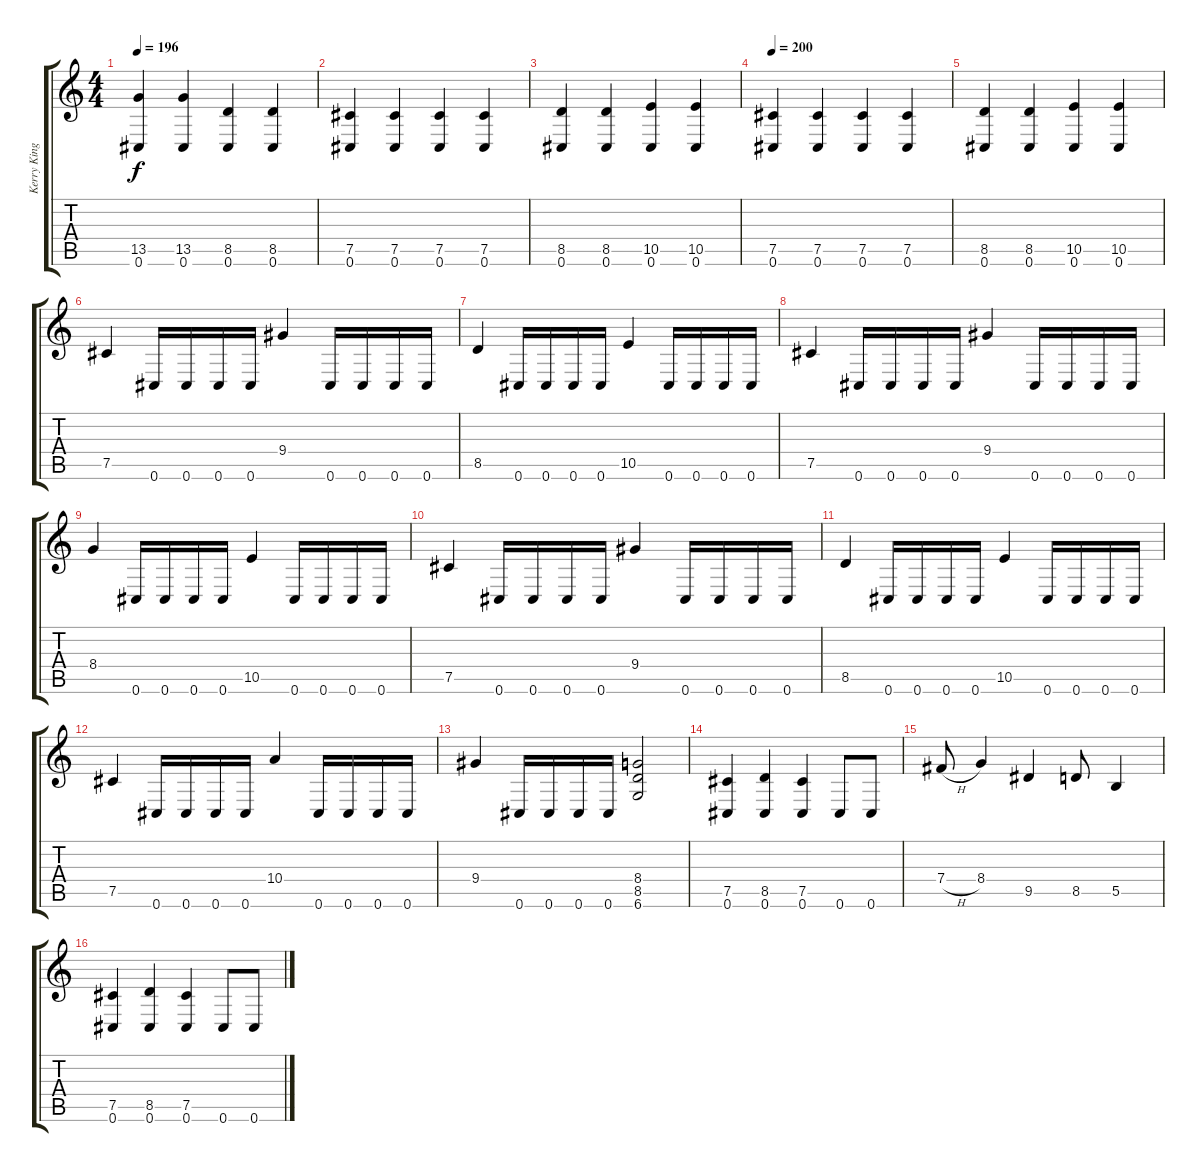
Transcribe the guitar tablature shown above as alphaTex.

\track ("Kerry King" "Kerry King") {instrument distortionguitar}
\staff {score tabs}
\tuning (Db4 Ab3 E3 B2 Gb2 Db2) {hide}
\ts (4 4)
\tempo 196
\clef g2
\ks c
(13.5 0.6).4{dy f} (13.5 0.6).4 (8.5 0.6).4 (8.5 0.6).4 |
(7.5 0.6).4 (7.5 0.6).4 (7.5 0.6).4 (7.5 0.6).4 |
(8.5 0.6).4 (8.5 0.6).4 (10.5 0.6).4 (10.5 0.6).4 |
\tempo 200
(7.5 0.6).4 (7.5 0.6).4 (7.5 0.6).4 (7.5 0.6).4 |
(8.5 0.6).4 (8.5 0.6).4 (10.5 0.6).4 (10.5 0.6).4 |
7.5.4 0.6.16 0.6.16 0.6.16 0.6.16 9.4.4 0.6.16 0.6.16 0.6.16 0.6.16 |
8.5.4 0.6.16 0.6.16 0.6.16 0.6.16 10.5.4 0.6.16 0.6.16 0.6.16 0.6.16 |
7.5.4 0.6.16 0.6.16 0.6.16 0.6.16 9.4.4 0.6.16 0.6.16 0.6.16 0.6.16 |
8.4.4 0.6.16 0.6.16 0.6.16 0.6.16 10.5.4 0.6.16 0.6.16 0.6.16 0.6.16 |
7.5.4 0.6.16 0.6.16 0.6.16 0.6.16 9.4.4 0.6.16 0.6.16 0.6.16 0.6.16 |
8.5.4 0.6.16 0.6.16 0.6.16 0.6.16 10.5.4 0.6.16 0.6.16 0.6.16 0.6.16 |
7.5.4 0.6.16 0.6.16 0.6.16 0.6.16 10.4.4 0.6.16 0.6.16 0.6.16 0.6.16 |
9.4.4 0.6.16 0.6.16 0.6.16 0.6.16 (8.4 8.5 6.6).2 |
(7.5 0.6).4 (8.5 0.6).4 (7.5 0.6).4 0.6.8 0.6.8 |
7.4{h}.8 8.4.4 9.5.4 8.5.8 5.5.4 |
(7.5 0.6).4 (8.5 0.6).4 (7.5 0.6).4 0.6.8 0.6.8
